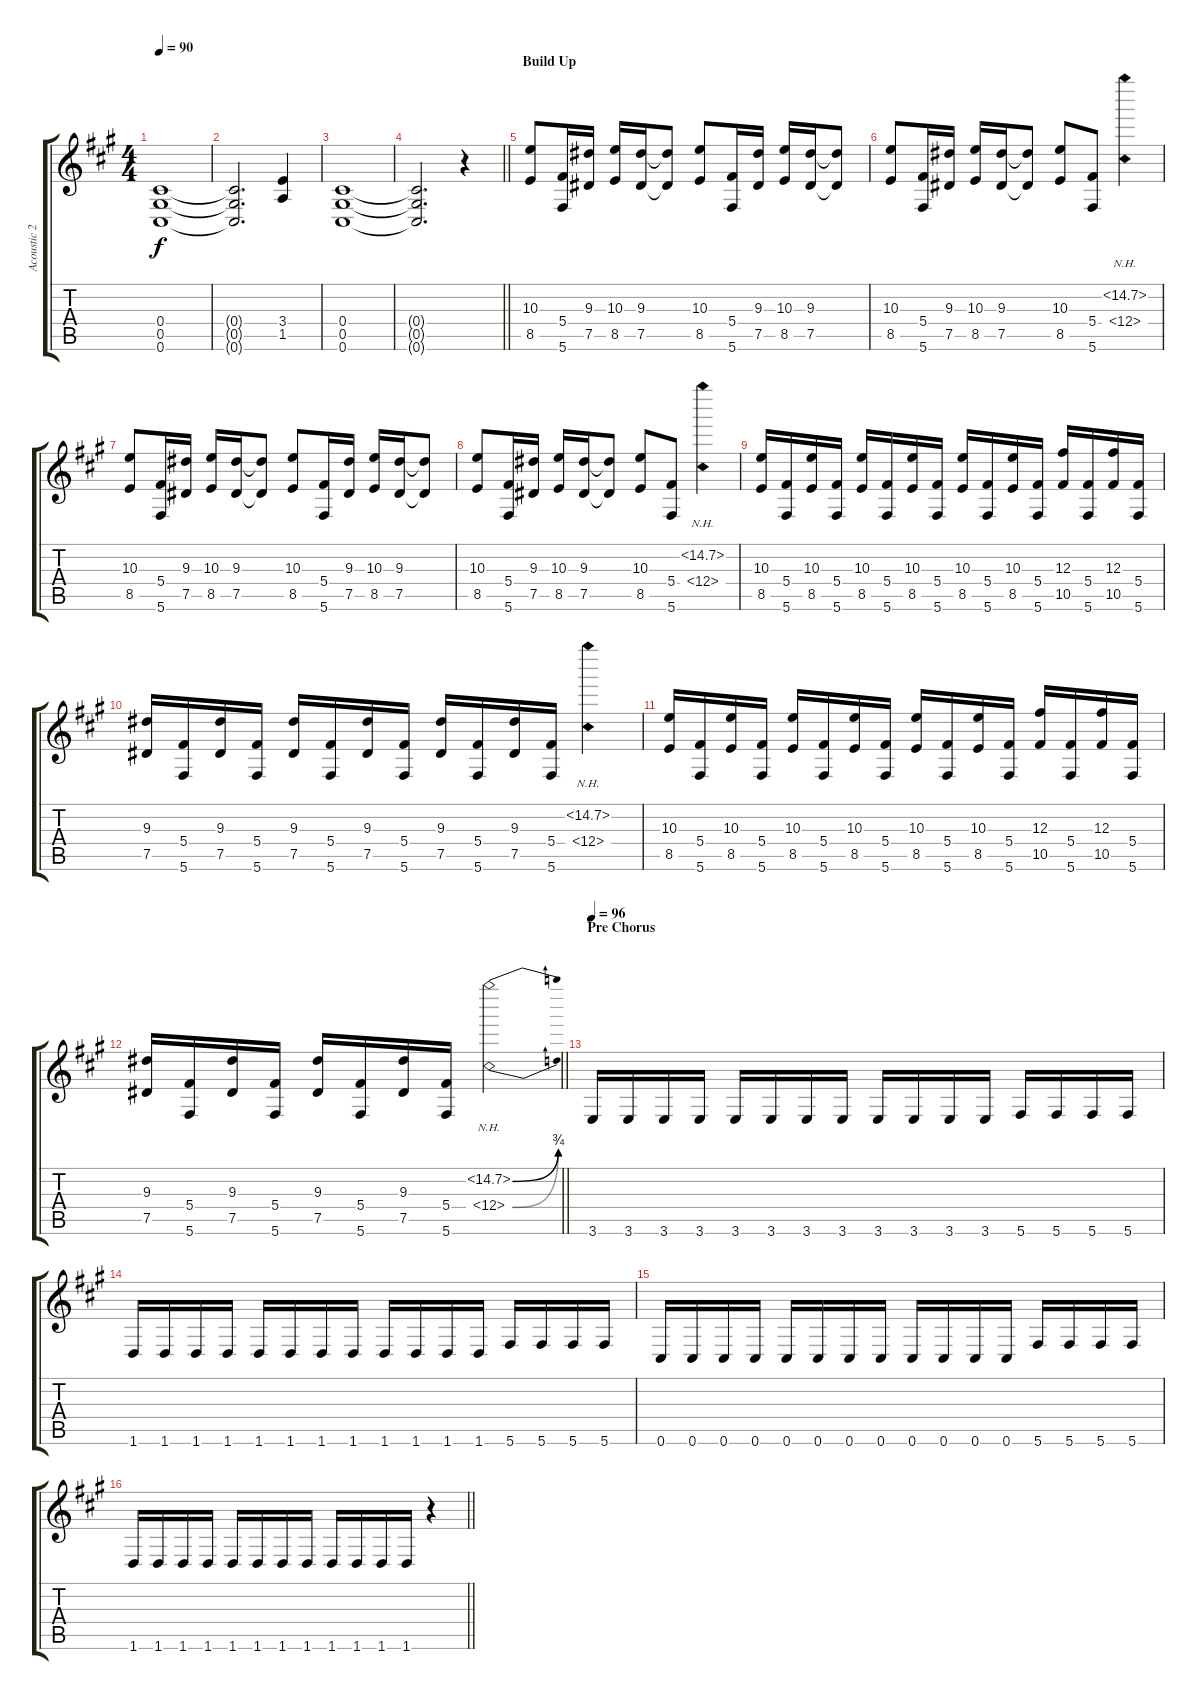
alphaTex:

\track ("Acoustic 2" "Acoustic 2") {instrument acousticguitarsteel}
\staff {score tabs}
\tuning (Eb4 Bb3 Gb3 Db3 Ab2 Db2) {hide}
\ts (4 4)
\tempo 90
\clef g2
\ks f#minor
(0.4 0.5 0.6).1{dy f} |
(0.4{t} 0.5{t} 0.6{t}).2{d} (3.4 1.5).4 |
(0.4 0.5 0.6).1 |
\barLineRight lightlight
(0.4{t} 0.5{t} 0.6{t}).2{d} r.4 |
\section ("" "Build Up")
(10.3 8.5).8 (5.4 5.6).16 (9.3 7.5).16 (10.3 8.5).16 (9.3 7.5).16 (9.3{t} 7.5{t}).8 (10.3 8.5).8 (5.4 5.6).16 (9.3 7.5).16 (10.3 8.5).16 (9.3 7.5).16 (9.3{t} 7.5{t}).8 |
(10.3 8.5).8 (5.4 5.6).16 (9.3 7.5).16 (10.3 8.5).16 (9.3 7.5).16 (9.3{t} 7.5{t}).8 (10.3 8.5).8 (5.4 5.6).8 (15.2{nh} 12.4{nh}).4 |
(10.3 8.5).8 (5.4 5.6).16 (9.3 7.5).16 (10.3 8.5).16 (9.3 7.5).16 (9.3{t} 7.5{t}).8 (10.3 8.5).8 (5.4 5.6).16 (9.3 7.5).16 (10.3 8.5).16 (9.3 7.5).16 (9.3{t} 7.5{t}).8 |
(10.3 8.5).8 (5.4 5.6).16 (9.3 7.5).16 (10.3 8.5).16 (9.3 7.5).16 (9.3{t} 7.5{t}).8 (10.3 8.5).8 (5.4 5.6).8 (15.2{nh} 12.4{nh}).4 |
(10.3 8.5).16 (5.4 5.6).16 (10.3 8.5).16 (5.4 5.6).16 (10.3 8.5).16 (5.4 5.6).16 (10.3 8.5).16 (5.4 5.6).16 (10.3 8.5).16 (5.4 5.6).16 (10.3 8.5).16 (5.4 5.6).16 (12.3 10.5).16 (5.4 5.6).16 (12.3 10.5).16 (5.4 5.6).16 |
(9.3 7.5).16 (5.4 5.6).16 (9.3 7.5).16 (5.4 5.6).16 (9.3 7.5).16 (5.4 5.6).16 (9.3 7.5).16 (5.4 5.6).16 (9.3 7.5).16 (5.4 5.6).16 (9.3 7.5).16 (5.4 5.6).16 (15.2{nh} 12.4{nh}).4 |
(10.3 8.5).16 (5.4 5.6).16 (10.3 8.5).16 (5.4 5.6).16 (10.3 8.5).16 (5.4 5.6).16 (10.3 8.5).16 (5.4 5.6).16 (10.3 8.5).16 (5.4 5.6).16 (10.3 8.5).16 (5.4 5.6).16 (12.3 10.5).16 (5.4 5.6).16 (12.3 10.5).16 (5.4 5.6).16 |
\barLineRight lightlight
(9.3 7.5).16 (5.4 5.6).16 (9.3 7.5).16 (5.4 5.6).16 (9.3 7.5).16 (5.4 5.6).16 (9.3 7.5).16 (5.4 5.6).16 (15.2{be (bend 0 0 60 3) nh} 12.4{be (bend 0 0 60 3) nh}).2 |
\section ("" "Pre Chorus")
\tempo 96
3.6.16 3.6.16 3.6.16 3.6.16 3.6.16 3.6.16 3.6.16 3.6.16 3.6.16 3.6.16 3.6.16 3.6.16 5.6.16 5.6.16 5.6.16 5.6.16 |
1.6.16 1.6.16 1.6.16 1.6.16 1.6.16 1.6.16 1.6.16 1.6.16 1.6.16 1.6.16 1.6.16 1.6.16 5.6.16 5.6.16 5.6.16 5.6.16 |
0.6.16 0.6.16 0.6.16 0.6.16 0.6.16 0.6.16 0.6.16 0.6.16 0.6.16 0.6.16 0.6.16 0.6.16 5.6.16 5.6.16 5.6.16 5.6.16 |
\barLineRight lightlight
1.6.16 1.6.16 1.6.16 1.6.16 1.6.16 1.6.16 1.6.16 1.6.16 1.6.16 1.6.16 1.6.16 1.6.16 r.4
